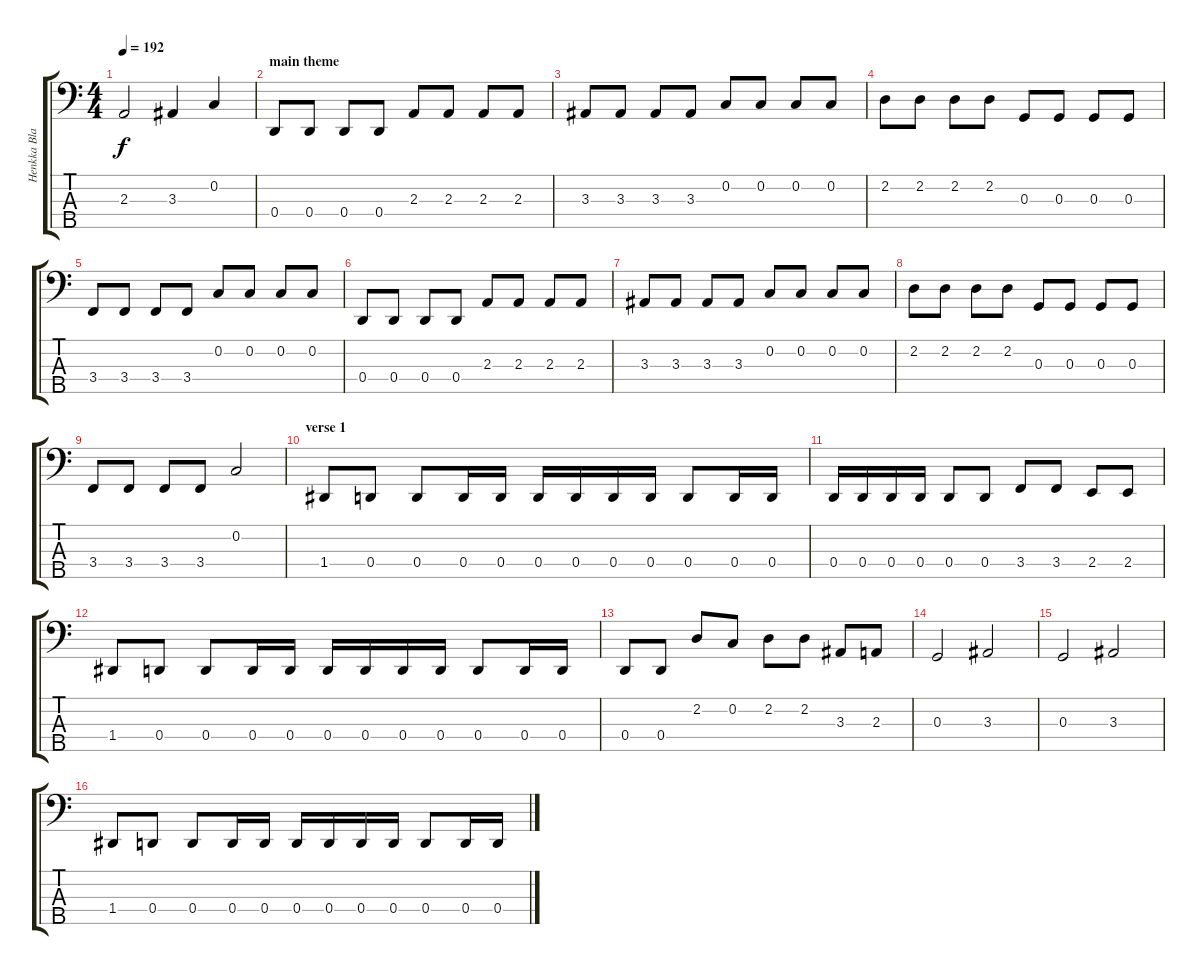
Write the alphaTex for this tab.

\track ("Henkka Blacksmith" "Henkka Bla") {instrument electricbasspick}
\staff {score tabs}
\tuning (F2 C2 G1 D1 A0) {hide}
\ts (4 4)
\tempo 192
\clef f4
\ks c
2.3.2{dy f} 3.3.4 0.2.4 |
\section ("" "main theme")
0.4.8 0.4.8 0.4.8 0.4.8 2.3.8 2.3.8 2.3.8 2.3.8 |
3.3.8 3.3.8 3.3.8 3.3.8 0.2.8 0.2.8 0.2.8 0.2.8 |
2.2.8 2.2.8 2.2.8 2.2.8 0.3.8 0.3.8 0.3.8 0.3.8 |
3.4.8 3.4.8 3.4.8 3.4.8 0.2.8 0.2.8 0.2.8 0.2.8 |
0.4.8 0.4.8 0.4.8 0.4.8 2.3.8 2.3.8 2.3.8 2.3.8 |
3.3.8 3.3.8 3.3.8 3.3.8 0.2.8 0.2.8 0.2.8 0.2.8 |
2.2.8 2.2.8 2.2.8 2.2.8 0.3.8 0.3.8 0.3.8 0.3.8 |
3.4.8 3.4.8 3.4.8 3.4.8 0.2.2 |
\section ("" "verse 1")
1.4.8 0.4.8 0.4.8 0.4.16 0.4.16 0.4.16 0.4.16 0.4.16 0.4.16 0.4.8 0.4.16 0.4.16 |
0.4.16 0.4.16 0.4.16 0.4.16 0.4.8 0.4.8 3.4.8 3.4.8 2.4.8 2.4.8 |
1.4.8 0.4.8 0.4.8 0.4.16 0.4.16 0.4.16 0.4.16 0.4.16 0.4.16 0.4.8 0.4.16 0.4.16 |
0.4.8 0.4.8 2.2.8 0.2.8 2.2.8 2.2.8 3.3.8 2.3.8 |
0.3.2 3.3.2 |
0.3.2 3.3.2 |
1.4.8 0.4.8 0.4.8 0.4.16 0.4.16 0.4.16 0.4.16 0.4.16 0.4.16 0.4.8 0.4.16 0.4.16
